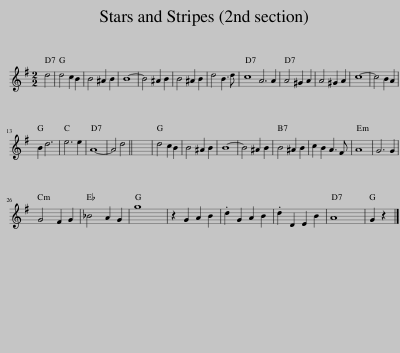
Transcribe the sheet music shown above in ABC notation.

X:1
L:1/8
M:2/2
I:linebreak $
K:G
V:1 treble
V:1
 d4 | d4 c2 B2 | B4 ^A2 B2 | B8- | B4 ^A2 B2 | %5
 B4 ^A2 B2 | d4 B3 d | c8 A6 A2 | A4 ^G2 A2 | A4 ^G2 A2 | %10
 c8- | c4 B2 A2 |$ B2 d6 | e6 e2 | A8- | %15
 A4 d4 || x8 | d4 c2 B2 | B4 ^A2 B2 | B8- | %20
 B4 ^A2 B2 | B4 ^A2 B2 | c2 B2 A3 F | A8 | G6 G2 |$ %25
 G4 F2 G2 | _B4 A2 G2 | g8 | z2 G2 A2 B2 | .d2 G2 A2 B2 | %30
 .d2 D2 E2 B2 | A8 | G2 z2 |] %33
